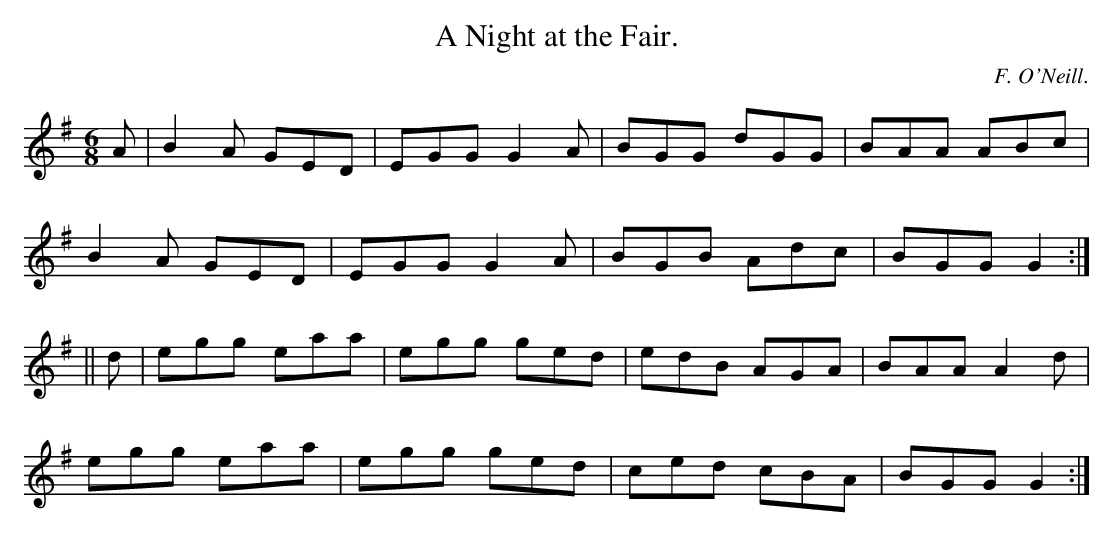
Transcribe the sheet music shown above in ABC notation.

X:1
T: A Night at the Fair.
C: F. O'Neill.
M: 6/8
K: G
A|B2 A GED|EGG G2 A|BGG dGG|BAA ABc|
B2 A GED|EGG G2 A|BGB Adc|BGG G2:|
||d|egg eaa|egg ged|edB AGA|BAA A2 d|
egg eaa|egg ged|ced cBA|BGG G2:|
